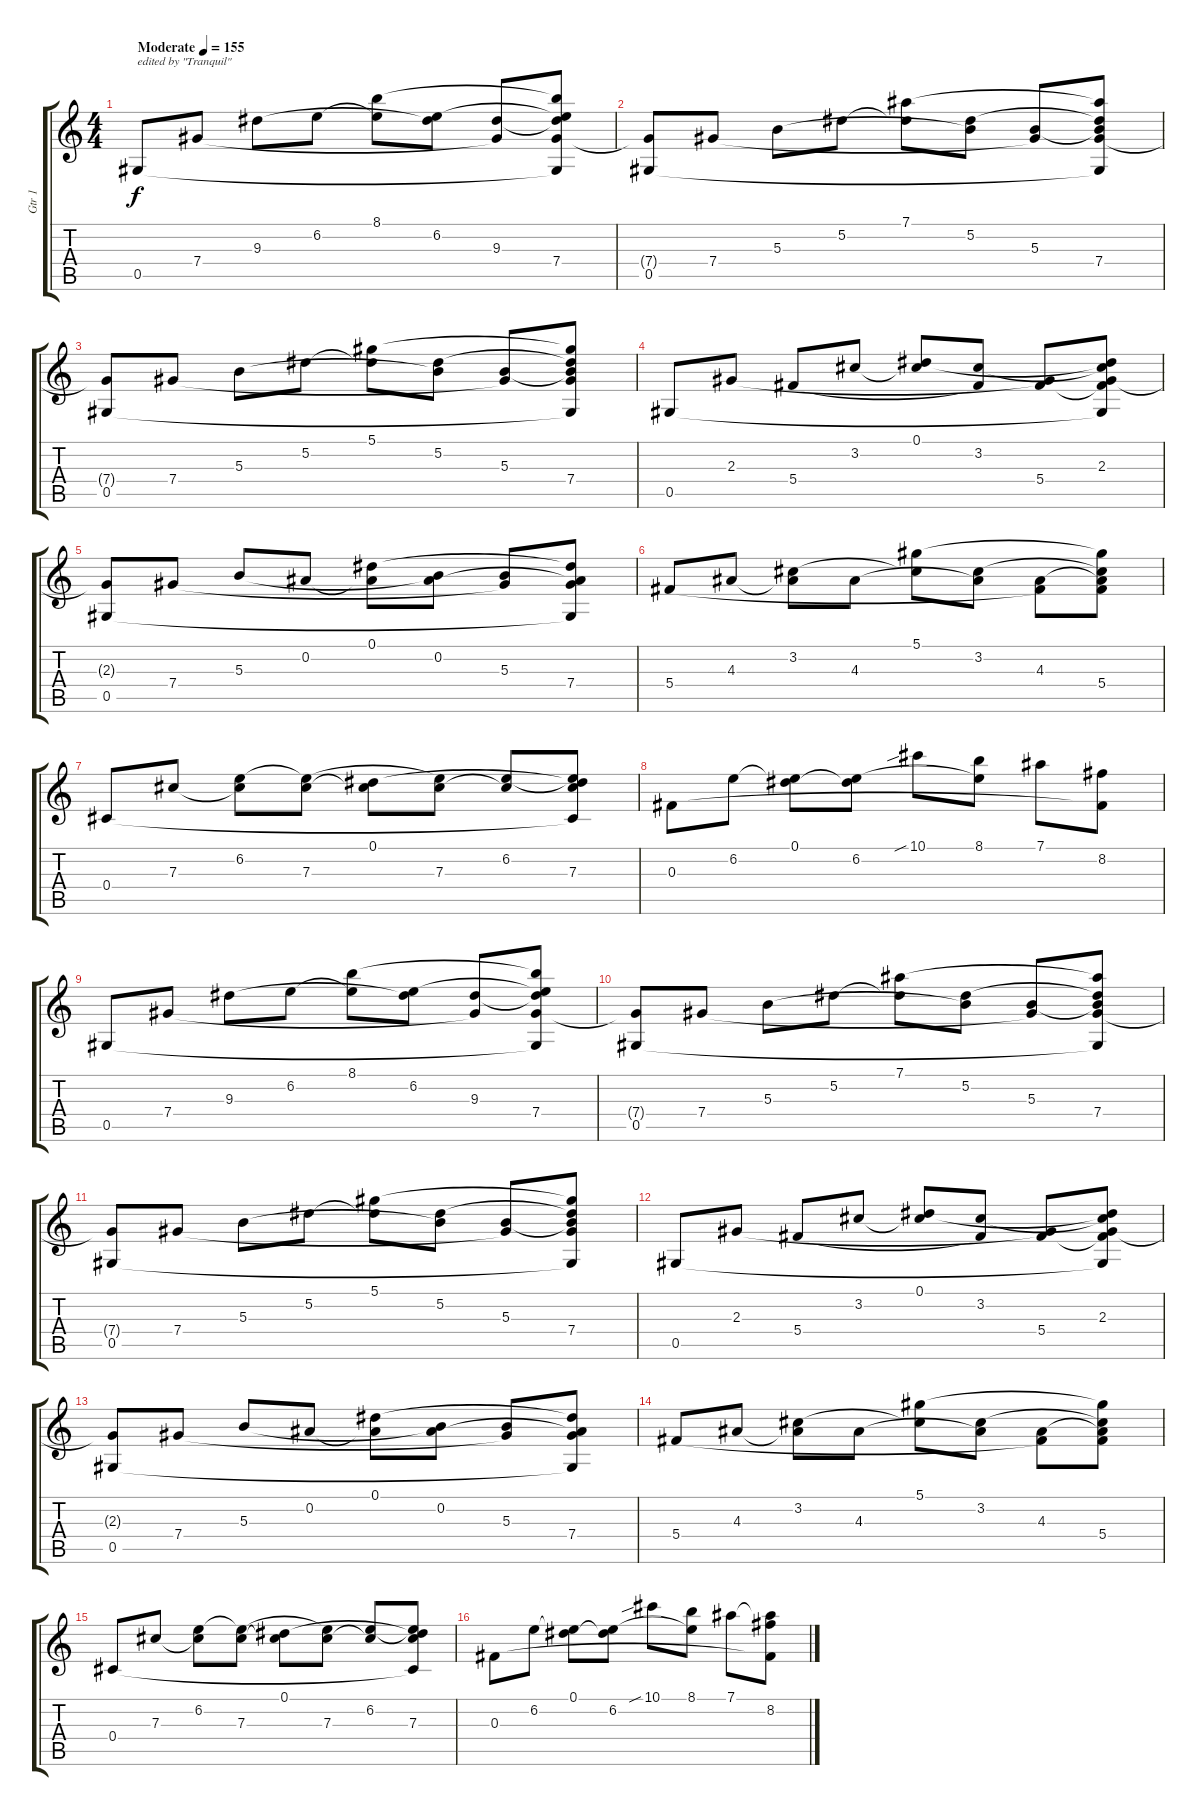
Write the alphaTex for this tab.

\track ("Gtr 1" "Gtr 1") {instrument electricguitarjazz}
\staff {score tabs}
\tuning (Eb4 Bb3 Gb3 Db3 Ab2 Eb2) {hide}
\ts (4 4)
\tempo (155 "Moderate")
\clef g2
\ks c
0.5.8{txt "edited by \"Tranquil\"" dy f instrument electricguitarjazz} 7.4.8 9.3.8 6.2.8 (8.1 6.2{t}).8 (6.2 9.3{t}).8 (9.3 7.4{t}).8 (8.1{t} 6.2{t} 9.3{t} 7.4 0.5{t}).8 |
(7.4{t} 0.5).8 7.4.8 5.3.8 5.2.8 (7.1 5.2{t}).8 (5.2 5.3{t}).8 (5.3 7.4{t}).8 (7.1{t} 5.2{t} 5.3{t} 7.4 0.5{t}).8 |
(7.4{t} 0.5).8 7.4.8 5.3.8 5.2.8 (5.1 5.2{t}).8 (5.2 5.3{t}).8 (5.3 7.4{t}).8 (5.1{t} 5.2{t} 5.3{t} 7.4 0.5{t}).8 |
0.5.8 2.3.8 5.4.8 3.2.8 (0.1 3.2{t}).8 (3.2 5.4{t}).8 (2.3{t} 5.4).8 (0.1{t} 3.2{t} 2.3 5.4{t} 0.5{t}).8 |
(2.3{t} 0.5).8 7.4.8 5.3.8 0.2.8 (0.1 0.2{t}).8 (0.2 5.3{t}).8 (5.3 7.4{t}).8 (0.1{t} 0.2{t} 7.4 0.5{t}).8 |
5.4.8 4.3.8 (3.2 4.3{t}).8 4.3.8 (5.1 3.2{t}).8 (3.2 4.3{t}).8 (4.3 5.4{t}).8 (5.1{t} 3.2{t} 4.3{t} 5.4).8 |
0.4.8 7.3.8 (6.2 7.3{t}).8 (6.2{t} 7.3).8 (0.1 7.3{t}).8 (6.2{t} 7.3).8 (6.2 7.3{t}).8 (0.1{t} 6.2{t} 7.3 0.4{t}).8 |
0.3.8 6.2.8 (0.1 6.2{t}).8 (0.1{t} 6.2).8 10.1{sib}.8 (8.1 6.2{t}).8 7.1.8 (8.2 0.3{t}).8 |
0.5.8 7.4.8 9.3.8 6.2.8 (8.1 6.2{t}).8 (6.2 9.3{t}).8 (9.3 7.4{t}).8 (8.1{t} 6.2{t} 9.3{t} 7.4 0.5{t}).8 |
(7.4{t} 0.5).8 7.4.8 5.3.8 5.2.8 (7.1 5.2{t}).8 (5.2 5.3{t}).8 (5.3 7.4{t}).8 (7.1{t} 5.2{t} 5.3{t} 7.4 0.5{t}).8 |
(7.4{t} 0.5).8 7.4.8 5.3.8 5.2.8 (5.1 5.2{t}).8 (5.2 5.3{t}).8 (5.3 7.4{t}).8 (5.1{t} 5.2{t} 5.3{t} 7.4 0.5{t}).8 |
0.5.8 2.3.8 5.4.8 3.2.8 (0.1 3.2{t}).8 (3.2 5.4{t}).8 (2.3{t} 5.4).8 (0.1{t} 3.2{t} 2.3 5.4{t} 0.5{t}).8 |
(2.3{t} 0.5).8 7.4.8 5.3.8 0.2.8 (0.1 0.2{t}).8 (0.2 5.3{t}).8 (5.3 7.4{t}).8 (0.1{t} 0.2{t} 7.4 0.5{t}).8 |
5.4.8 4.3.8 (3.2 4.3{t}).8 4.3.8 (5.1 3.2{t}).8 (3.2 4.3{t}).8 (4.3 5.4{t}).8 (5.1{t} 3.2{t} 4.3{t} 5.4).8 |
0.4.8 7.3.8 (6.2 7.3{t}).8 (6.2{t} 7.3).8 (0.1 7.3{t}).8 (6.2{t} 7.3).8 (6.2 7.3{t}).8 (0.1{t} 6.2{t} 7.3 0.4{t}).8 |
0.3.8 6.2.8 (0.1 6.2{t}).8 (0.1{t} 6.2).8 10.1{sib}.8 (8.1 6.2{t}).8 7.1.8 (7.1{t} 8.2 0.3{t}).8
